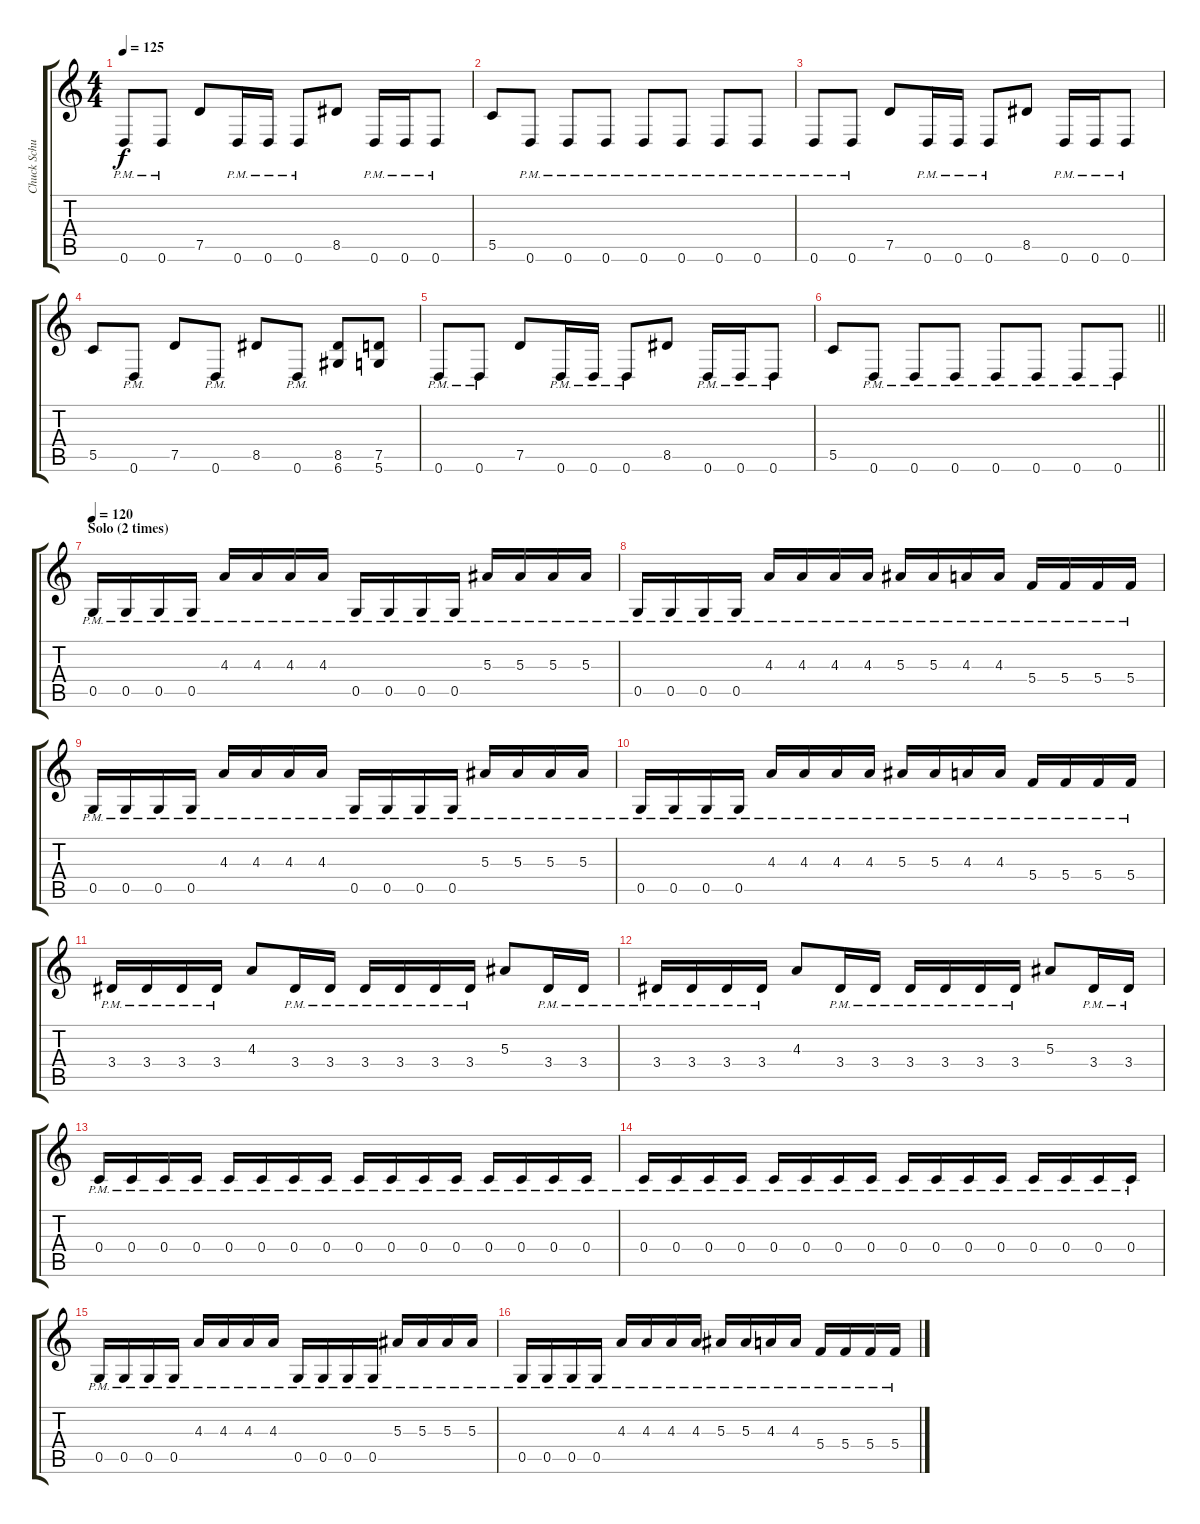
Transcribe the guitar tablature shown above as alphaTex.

\track ("Chuck Schuldiner Rhythm" "Chuck Schu") {instrument distortionguitar}
\staff {score tabs}
\tuning (D4 A3 F3 C3 G2 D2) {hide}
\ts (4 4)
\tempo 125
\clef g2
\ks c
0.6{pm}.8{dy f} 0.6{pm}.8 7.5.8 0.6{pm}.16 0.6{pm}.16 0.6{pm}.8 8.5.8 0.6{pm}.16 0.6{pm}.16 0.6{pm}.8 |
5.5.8 0.6{pm}.8 0.6{pm}.8 0.6{pm}.8 0.6{pm}.8 0.6{pm}.8 0.6{pm}.8 0.6{pm}.8 |
0.6{pm}.8 0.6{pm}.8 7.5.8 0.6{pm}.16 0.6{pm}.16 0.6{pm}.8 8.5.8 0.6{pm}.16 0.6{pm}.16 0.6{pm}.8 |
5.5.8 0.6{pm}.8 7.5.8 0.6{pm}.8 8.5.8 0.6{pm}.8 (8.5 6.6).8 (7.5 5.6).8 |
0.6{pm}.8 0.6{pm}.8 7.5.8 0.6{pm}.16 0.6{pm}.16 0.6{pm}.8 8.5.8 0.6{pm}.16 0.6{pm}.16 0.6{pm}.8 |
\barLineRight lightlight
5.5.8 0.6{pm}.8 0.6{pm}.8 0.6{pm}.8 0.6{pm}.8 0.6{pm}.8 0.6{pm}.8 0.6{pm}.8 |
\section ("" "Solo (2 times)")
\tempo 120
0.5{pm}.16 0.5{pm}.16 0.5{pm}.16 0.5{pm}.16 4.3{pm}.16 4.3{pm}.16 4.3{pm}.16 4.3{pm}.16 0.5{pm}.16 0.5{pm}.16 0.5{pm}.16 0.5{pm}.16 5.3{pm}.16 5.3{pm}.16 5.3{pm}.16 5.3{pm}.16 |
0.5{pm}.16 0.5{pm}.16 0.5{pm}.16 0.5{pm}.16 4.3{pm}.16 4.3{pm}.16 4.3{pm}.16 4.3{pm}.16 5.3{pm}.16 5.3{pm}.16 4.3{pm}.16 4.3{pm}.16 5.4{pm}.16 5.4{pm}.16 5.4{pm}.16 5.4{pm}.16 |
0.5{pm}.16 0.5{pm}.16 0.5{pm}.16 0.5{pm}.16 4.3{pm}.16 4.3{pm}.16 4.3{pm}.16 4.3{pm}.16 0.5{pm}.16 0.5{pm}.16 0.5{pm}.16 0.5{pm}.16 5.3{pm}.16 5.3{pm}.16 5.3{pm}.16 5.3{pm}.16 |
0.5{pm}.16 0.5{pm}.16 0.5{pm}.16 0.5{pm}.16 4.3{pm}.16 4.3{pm}.16 4.3{pm}.16 4.3{pm}.16 5.3{pm}.16 5.3{pm}.16 4.3{pm}.16 4.3{pm}.16 5.4{pm}.16 5.4{pm}.16 5.4{pm}.16 5.4{pm}.16 |
3.4{pm}.16 3.4{pm}.16 3.4{pm}.16 3.4{pm}.16 4.3.8 3.4{pm}.16 3.4{pm}.16 3.4{pm}.16 3.4{pm}.16 3.4{pm}.16 3.4{pm}.16 5.3.8 3.4{pm}.16 3.4{pm}.16 |
3.4{pm}.16 3.4{pm}.16 3.4{pm}.16 3.4{pm}.16 4.3.8 3.4{pm}.16 3.4{pm}.16 3.4{pm}.16 3.4{pm}.16 3.4{pm}.16 3.4{pm}.16 5.3.8 3.4{pm}.16 3.4{pm}.16 |
0.4{pm}.16 0.4{pm}.16 0.4{pm}.16 0.4{pm}.16 0.4{pm}.16 0.4{pm}.16 0.4{pm}.16 0.4{pm}.16 0.4{pm}.16 0.4{pm}.16 0.4{pm}.16 0.4{pm}.16 0.4{pm}.16 0.4{pm}.16 0.4{pm}.16 0.4{pm}.16 |
0.4{pm}.16 0.4{pm}.16 0.4{pm}.16 0.4{pm}.16 0.4{pm}.16 0.4{pm}.16 0.4{pm}.16 0.4{pm}.16 0.4{pm}.16 0.4{pm}.16 0.4{pm}.16 0.4{pm}.16 0.4{pm}.16 0.4{pm}.16 0.4{pm}.16 0.4{pm}.16 |
0.5{pm}.16 0.5{pm}.16 0.5{pm}.16 0.5{pm}.16 4.3{pm}.16 4.3{pm}.16 4.3{pm}.16 4.3{pm}.16 0.5{pm}.16 0.5{pm}.16 0.5{pm}.16 0.5{pm}.16 5.3{pm}.16 5.3{pm}.16 5.3{pm}.16 5.3{pm}.16 |
0.5{pm}.16 0.5{pm}.16 0.5{pm}.16 0.5{pm}.16 4.3{pm}.16 4.3{pm}.16 4.3{pm}.16 4.3{pm}.16 5.3{pm}.16 5.3{pm}.16 4.3{pm}.16 4.3{pm}.16 5.4{pm}.16 5.4{pm}.16 5.4{pm}.16 5.4{pm}.16
